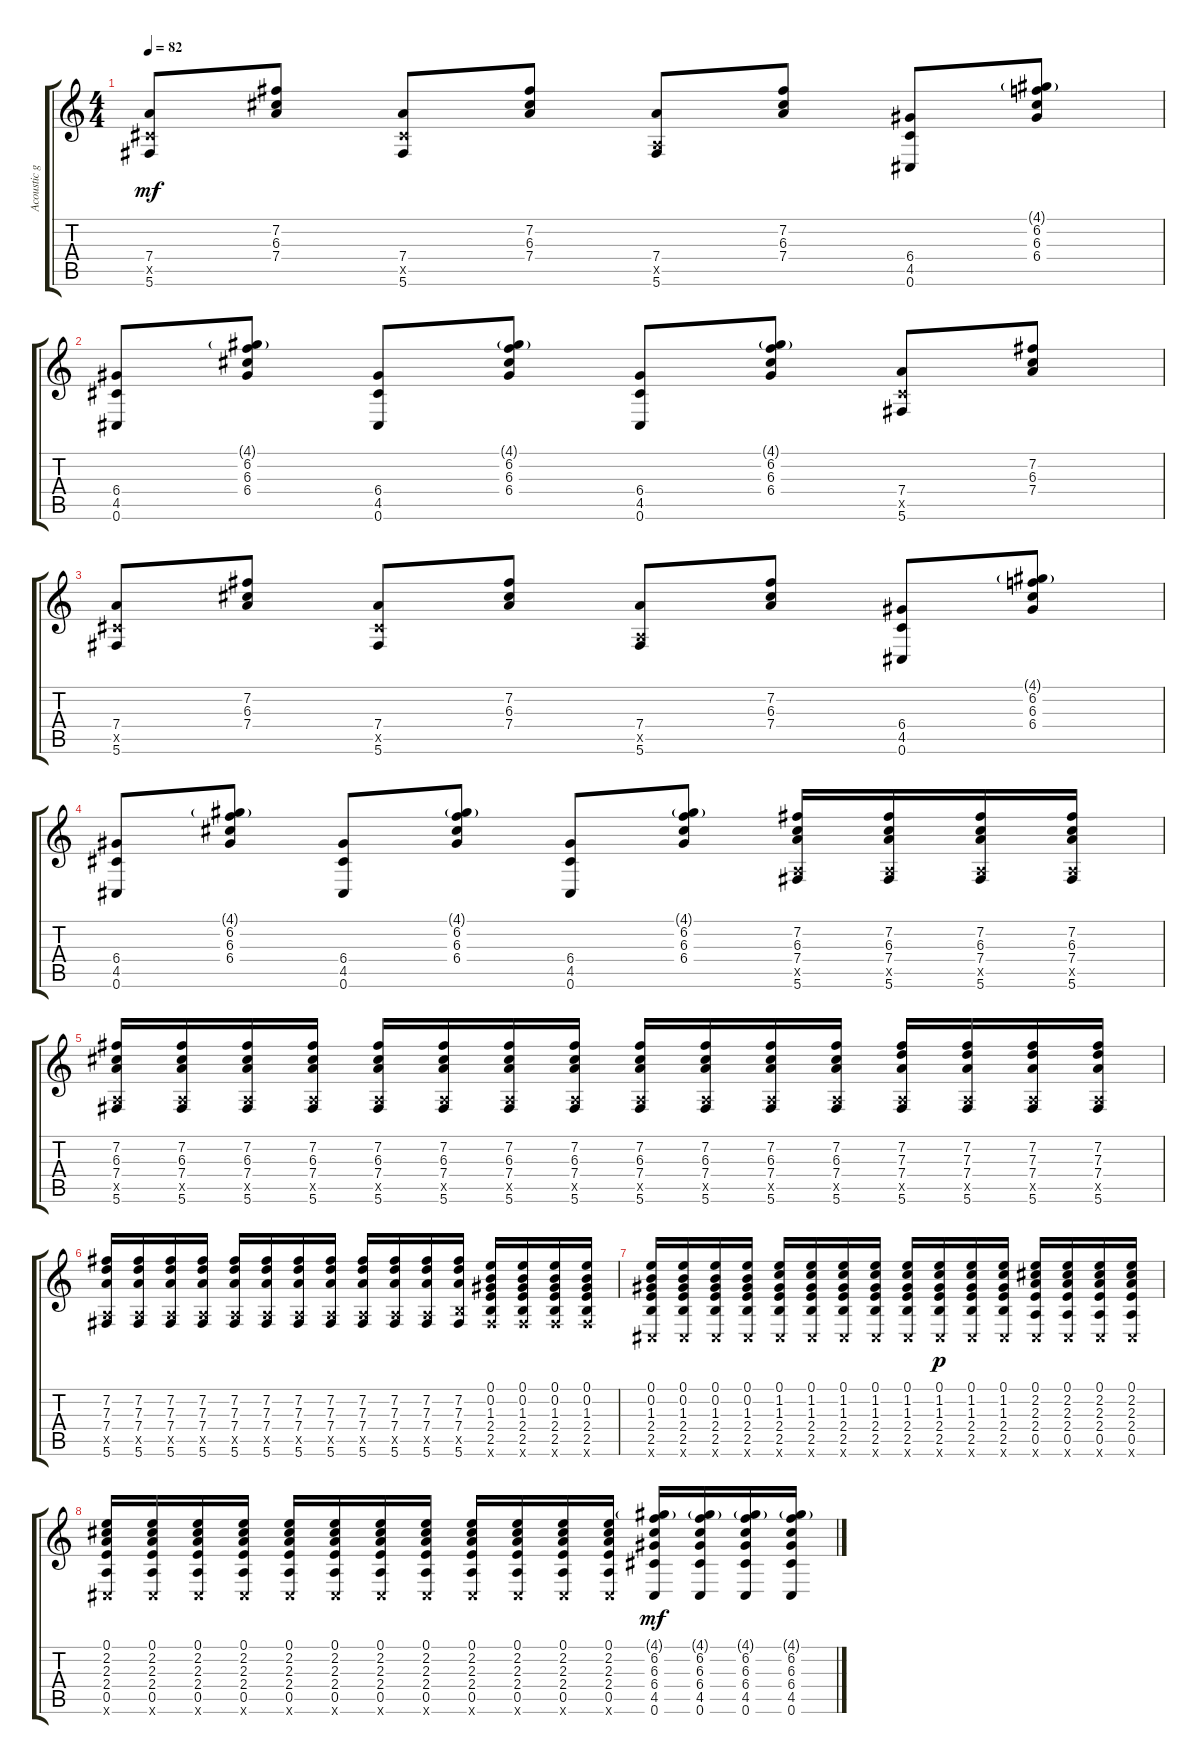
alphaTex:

\track ("Acoustic guitar" "Acoustic g") {instrument acousticguitarsteel}
\staff {score tabs}
\tuning (E4 B3 G3 D3 A2 Db2) {hide}
\ts (4 4)
\tempo 82
\clef g2
\ks c
(7.4 4.5{x} 5.6).8{dy mf} (7.2 6.3 7.4).8 (7.4 4.5{x} 5.6).8 (7.2 6.3 7.4).8 (7.4 0.5{x} 5.6).8 (7.2 6.3 7.4).8 (6.4 4.5 0.6).8 (4.1{g} 6.2 6.3 6.4).8 |
(6.4 4.5 0.6).8 (4.1{g} 6.2 6.3 6.4).8 (6.4 4.5 0.6).8 (4.1{g} 6.2 6.3 6.4).8 (6.4 4.5 0.6).8 (4.1{g} 6.2 6.3 6.4).8 (7.4 4.5{x} 5.6).8 (7.2 6.3 7.4).8 |
(7.4 4.5{x} 5.6).8 (7.2 6.3 7.4).8 (7.4 4.5{x} 5.6).8 (7.2 6.3 7.4).8 (7.4 0.5{x} 5.6).8 (7.2 6.3 7.4).8 (6.4 4.5 0.6).8 (4.1{g} 6.2 6.3 6.4).8 |
(6.4 4.5 0.6).8 (4.1{g} 6.2 6.3 6.4).8 (6.4 4.5 0.6).8 (4.1{g} 6.2 6.3 6.4).8 (6.4 4.5 0.6).8 (4.1{g} 6.2 6.3 6.4).8 (7.2 6.3 7.4 0.5{x} 5.6).16 (7.2 6.3 7.4 0.5{x} 5.6).16 (7.2 6.3 7.4 0.5{x} 5.6).16 (7.2 6.3 7.4 0.5{x} 5.6).16 |
(7.2 6.3 7.4 0.5{x} 5.6).16 (7.2 6.3 7.4 0.5{x} 5.6).16 (7.2 6.3 7.4 0.5{x} 5.6).16 (7.2 6.3 7.4 0.5{x} 5.6).16 (7.2 6.3 7.4 0.5{x} 5.6).16 (7.2 6.3 7.4 0.5{x} 5.6).16 (7.2 6.3 7.4 0.5{x} 5.6).16 (7.2 6.3 7.4 0.5{x} 5.6).16 (7.2 6.3 7.4 0.5{x} 5.6).16 (7.2 6.3 7.4 0.5{x} 5.6).16 (7.2 6.3 7.4 0.5{x} 5.6).16 (7.2 6.3 7.4 0.5{x} 5.6).16 (7.2 7.3 7.4 0.5{x} 5.6).16 (7.2 7.3 7.4 0.5{x} 5.6).16 (7.2 7.3 7.4 0.5{x} 5.6).16 (7.2 7.3 7.4 0.5{x} 5.6).16 |
(7.2 7.3 7.4 0.5{x} 5.6).16 (7.2 7.3 7.4 0.5{x} 5.6).16 (7.2 7.3 7.4 0.5{x} 5.6).16 (7.2 7.3 7.4 0.5{x} 5.6).16 (7.2 7.3 7.4 0.5{x} 5.6).16 (7.2 7.3 7.4 0.5{x} 5.6).16 (7.2 7.3 7.4 0.5{x} 5.6).16 (7.2 7.3 7.4 0.5{x} 5.6).16 (7.2 7.3 7.4 0.5{x} 5.6).16 (7.2 7.3 7.4 0.5{x} 5.6).16 (7.2 7.3 7.4 0.5{x} 5.6).16 (7.2 7.3 7.4 2.5{x} 5.6).16 (0.1 0.2 1.3 2.4 2.5 5.6{x}).16 (0.1 0.2 1.3 2.4 2.5 5.6{x}).16 (0.1 0.2 1.3 2.4 2.5 5.6{x}).16 (0.1 0.2 1.3 2.4 2.5 5.6{x}).16 |
(0.1 0.2 1.3 2.4 2.5 0.6{x}).16 (0.1 0.2 1.3 2.4 2.5 0.6{x}).16 (0.1 0.2 1.3 2.4 2.5 0.6{x}).16 (0.1 0.2 1.3 2.4 2.5 0.6{x}).16 (0.1 1.2 1.3 2.4 2.5 0.6{x}).16 (0.1 1.2 1.3 2.4 2.5 0.6{x}).16 (0.1 1.2 1.3 2.4 2.5 0.6{x}).16 (0.1 1.2 1.3 2.4 2.5 0.6{x}).16 (0.1 1.2 1.3 2.4 2.5 0.6{x}).16 (0.1 1.2 1.3 2.4 2.5 0.6{x}).16{dy p} (0.1 1.2 1.3 2.4 2.5 0.6{x}).16 (0.1 1.2 1.3 2.4 2.5 0.6{x}).16 (0.1 2.2 2.3 2.4 0.5 0.6{x}).16 (0.1 2.2 2.3 2.4 0.5 0.6{x}).16 (0.1 2.2 2.3 2.4 0.5 0.6{x}).16 (0.1 2.2 2.3 2.4 0.5 0.6{x}).16 |
(0.1 2.2 2.3 2.4 0.5 0.6{x}).16 (0.1 2.2 2.3 2.4 0.5 0.6{x}).16 (0.1 2.2 2.3 2.4 0.5 0.6{x}).16 (0.1 2.2 2.3 2.4 0.5 0.6{x}).16 (0.1 2.2 2.3 2.4 0.5 0.6{x}).16 (0.1 2.2 2.3 2.4 0.5 0.6{x}).16 (0.1 2.2 2.3 2.4 0.5 0.6{x}).16 (0.1 2.2 2.3 2.4 0.5 0.6{x}).16 (0.1 2.2 2.3 2.4 0.5 0.6{x}).16 (0.1 2.2 2.3 2.4 0.5 0.6{x}).16 (0.1 2.2 2.3 2.4 0.5 0.6{x}).16 (0.1 2.2 2.3 2.4 0.5 0.6{x}).16 (4.1{g} 6.2 6.3 6.4 4.5 0.6).16{dy mf} (4.1{g} 6.2 6.3 6.4 4.5 0.6).16 (4.1{g} 6.2 6.3 6.4 4.5 0.6).16 (4.1{g} 6.2 6.3 6.4 4.5 0.6).16
